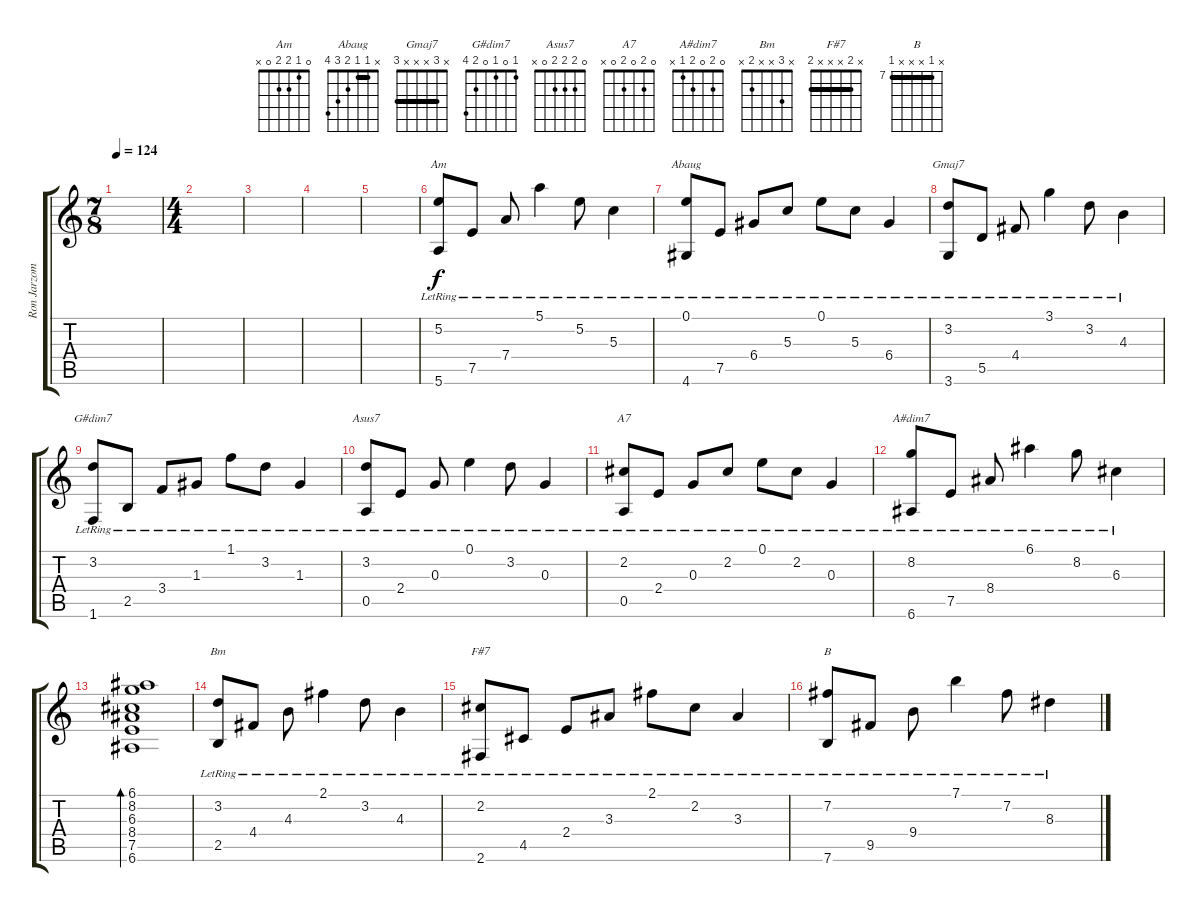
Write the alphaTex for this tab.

\track ("Ron Jarzombek (Background)" "Ron Jarzom") {instrument electricguitarclean}
\staff {score tabs}
\tuning (E4 B3 G3 D3 A2 E2) {hide}
\chord ("Am" 0 1 2 2 0 x)
\chord ("Abaug" x 1 1 2 3 4) {barre 1}
\chord ("Gmaj7" x 3 x x x 3) {barre 3}
\chord ("G#dim7" 1 0 1 0 2 4)
\chord ("Asus7" 0 2 2 2 0 x)
\chord ("A7" 0 2 0 2 0 x)
\chord ("A#dim7" 0 2 0 2 1 x)
\chord ("Bm" x 3 x x 2 x)
\chord ("F#7" x 2 x x x 2) {barre 2}
\chord ("B" x 7 x x x 7) {firstfret 7 barre 7}
\ts (7 8)
\tempo 124
\clef g2
\ks c
|
\ts (4 4)
|
|
|
|
(5.2{lr} 5.6{lr}).8{ch "Am"} 7.5{lr}.8 7.4{lr}.8 5.1{lr}.4 5.2{lr}.8 5.3{lr}.4 |
(0.1{lr} 4.6{lr}).8{ch "Abaug"} 7.5{lr}.8 6.4{lr}.8 5.3{lr}.8 0.1{lr}.8 5.3{lr}.8 6.4{lr}.4 |
(3.2{lr} 3.6{lr}).8{ch "Gmaj7"} 5.5{lr}.8 4.4{lr}.8 3.1{lr}.4 3.2{lr}.8 4.3{lr}.4 |
(3.2{lr} 1.6{lr}).8{ch "G#dim7"} 2.5{lr}.8 3.4{lr}.8 1.3{lr}.8 1.1{lr}.8 3.2{lr}.8 1.3{lr}.4 |
(3.2{lr} 0.5{lr}).8{ch "Asus7"} 2.4{lr}.8 0.3{lr}.8 0.1{lr}.4 3.2{lr}.8 0.3{lr}.4 |
(2.2{lr} 0.5{lr}).8{ch "A7"} 2.4{lr}.8 0.3{lr}.8 2.2{lr}.8 0.1{lr}.8 2.2{lr}.8 0.3{lr}.4 |
(8.2{lr} 6.6{lr}).8{ch "A#dim7"} 7.5{lr}.8 8.4{lr}.8 6.1{lr}.4 8.2{lr}.8 6.3{lr}.4 |
(6.1 8.2 6.3 8.4 7.5 6.6).1{bd 240} |
(3.2{lr} 2.5{lr}).8{ch "Bm"} 4.4{lr}.8 4.3{lr}.8 2.1{lr}.4 3.2{lr}.8 4.3{lr}.4 |
(2.2{lr} 2.6{lr}).8{ch "F#7"} 4.5{lr}.8 2.4{lr}.8 3.3{lr}.8 2.1{lr}.8 2.2{lr}.8 3.3{lr}.4 |
(7.2{lr} 7.6{lr}).8{ch "B"} 9.5{lr}.8 9.4{lr}.8 7.1{lr}.4 7.2{lr}.8 8.3{lr}.4
